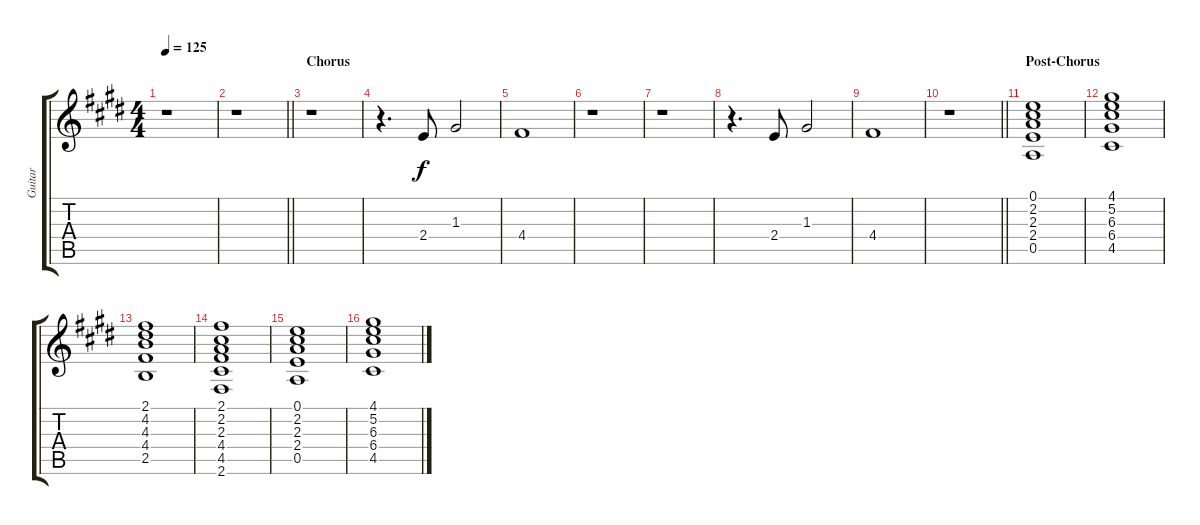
\track ("Guitar" "Guitar") {instrument acousticguitarsteel}
\staff {score tabs}
\tuning (E4 B3 G3 D3 A2 E2) {hide}
\ts (4 4)
\tempo 125
\clef g2
\ks c#minor
r.1{dy f} |
\barLineRight lightlight
r.1 |
\section ("" "Chorus")
r.1 |
r.4{d} 2.4.8 1.3.2 |
4.4.1 |
r.1 |
r.1 |
r.4{d} 2.4.8 1.3.2 |
4.4.1 |
\barLineRight lightlight
r.1 |
\section ("" "Post-Chorus")
(0.1 2.2 2.3 2.4 0.5).1 |
(4.1 5.2 6.3 6.4 4.5).1 |
(2.1 4.2 4.3 4.4 2.5).1 |
(2.1 2.2 2.3 4.4 4.5 2.6).1 |
(0.1 2.2 2.3 2.4 0.5).1 |
(4.1 5.2 6.3 6.4 4.5).1
